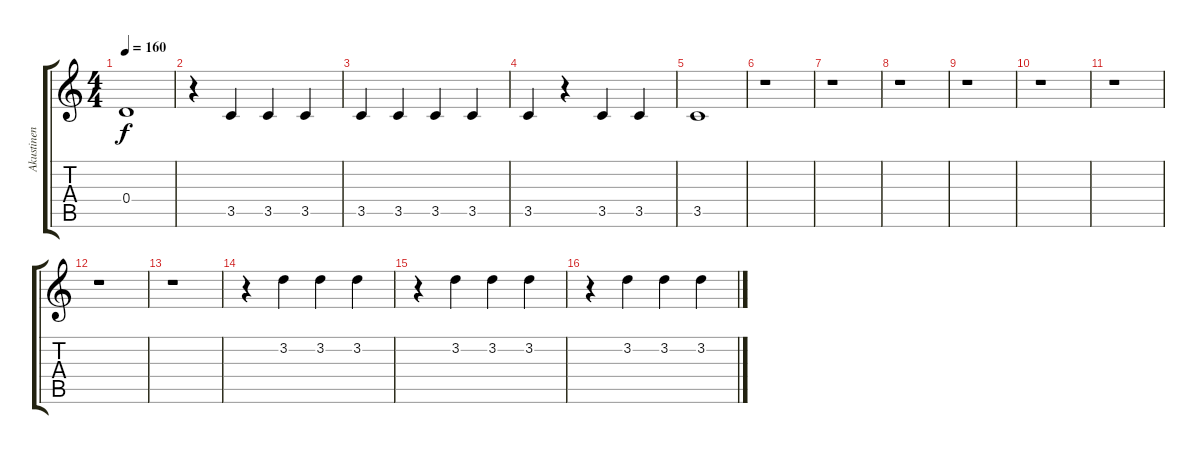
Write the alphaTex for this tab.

\track ("Akustinen" "Akustinen") {instrument acousticguitarsteel}
\staff {score tabs}
\tuning (E4 B3 G3 D3 A2 E2) {hide}
\ts (4 4)
\tempo 160
\clef g2
\ks c
0.4.1{dy f} |
r.4 3.5.4 3.5.4 3.5.4 |
3.5.4 3.5.4 3.5.4 3.5.4 |
3.5.4 r.4 3.5.4 3.5.4 |
3.5.1 |
r.1 |
r.1 |
r.1 |
r.1 |
r.1 |
r.1 |
r.1 |
r.1 |
r.4 3.2.4 3.2.4 3.2.4 |
r.4 3.2.4 3.2.4 3.2.4 |
r.4 3.2.4 3.2.4 3.2.4
